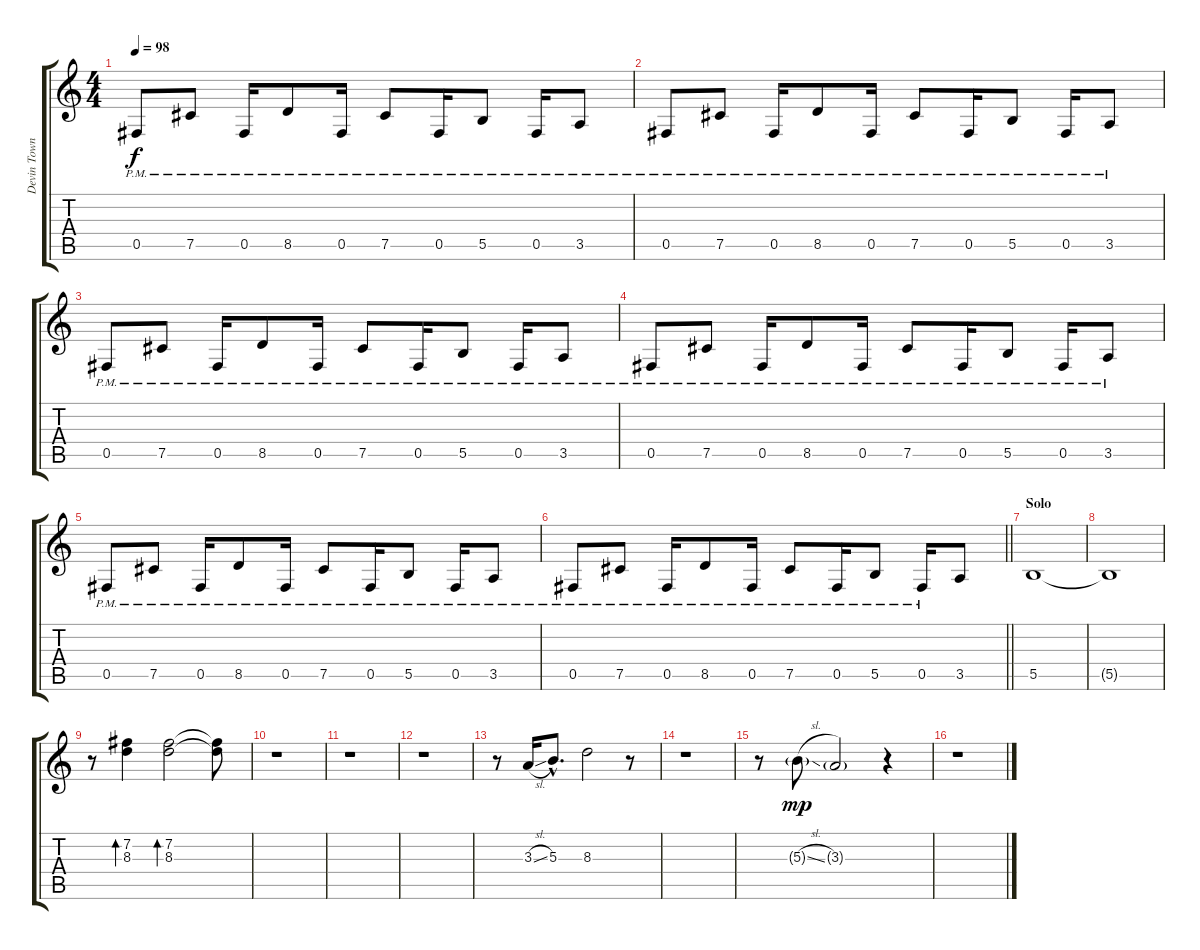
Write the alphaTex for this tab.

\track ("Devin Townsend" "Devin Town") {instrument electricguitarclean}
\staff {score tabs}
\tuning (Eb4 B3 Gb3 B2 Gb2 B1) {hide}
\ts (4 4)
\tempo 98
\clef g2
\ks c
0.5{pm}.8{dy f} 7.5{pm}.8 0.5{pm}.16 8.5{pm}.8 0.5{pm}.16 7.5{pm}.8 0.5{pm}.16 5.5{pm}.8 0.5{pm}.16 3.5{pm}.8 |
0.5{pm}.8 7.5{pm}.8 0.5{pm}.16 8.5{pm}.8 0.5{pm}.16 7.5{pm}.8 0.5{pm}.16 5.5{pm}.8 0.5{pm}.16 3.5{pm}.8 |
0.5{pm}.8 7.5{pm}.8 0.5{pm}.16 8.5{pm}.8 0.5{pm}.16 7.5{pm}.8 0.5{pm}.16 5.5{pm}.8 0.5{pm}.16 3.5{pm}.8 |
0.5{pm}.8 7.5{pm}.8 0.5{pm}.16 8.5{pm}.8 0.5{pm}.16 7.5{pm}.8 0.5{pm}.16 5.5{pm}.8 0.5{pm}.16 3.5{pm}.8 |
0.5{pm}.8 7.5{pm}.8 0.5{pm}.16 8.5{pm}.8 0.5{pm}.16 7.5{pm}.8 0.5{pm}.16 5.5{pm}.8 0.5{pm}.16 3.5{pm}.8 |
\barLineRight lightlight
0.5{pm}.8 7.5{pm}.8 0.5{pm}.16 8.5{pm}.8 0.5{pm}.16 7.5{pm}.8 0.5{pm}.16 5.5{pm}.8 0.5{pm}.16 3.5.8 |
\section ("" "Solo")
5.5.1 |
5.5{t}.1 |
r.8 (7.2 8.3).4{bd 120} (7.2 8.3).2{bd 120} (7.2{t} 8.3{t}).8 |
r.1 |
r.1 |
r.1 |
r.8 3.3{sl}.16 5.3{hac}.8{d} 8.3.2 r.8 |
r.1 |
r.8 5.3{sl g}.8{dy mp} 3.3{g}.2 r.4 |
r.1
